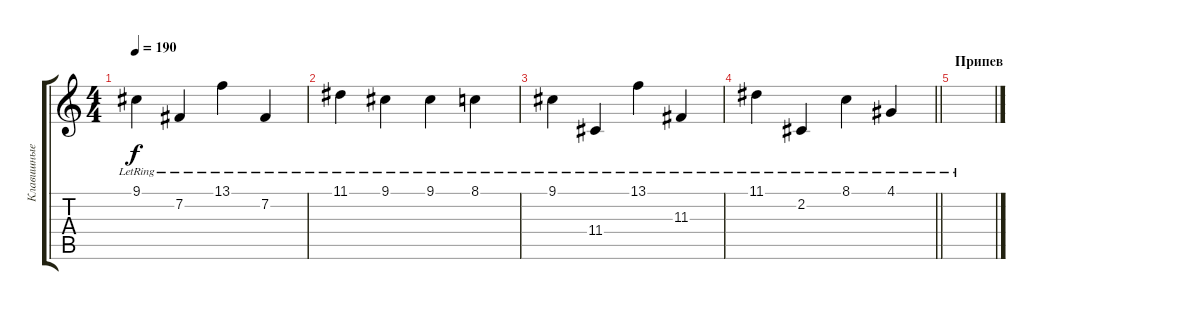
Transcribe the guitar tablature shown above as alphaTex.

\track ("Клавишные" "Клавишные") {instrument brightacousticpiano}
\staff {score tabs}
\tuning (E4 B3 G3 D3 A2 E2) {hide}
\ts (4 4)
\tempo 190
\clef g2
\ks c
9.1{lr}.4{dy f} 7.2{lr}.4 13.1{lr}.4 7.2{lr}.4 |
11.1{lr}.4 9.1{lr}.4 9.1{lr}.4 8.1{lr}.4 |
9.1{lr}.4 11.4{lr}.4 13.1{lr}.4 11.3{lr}.4 |
\barLineRight lightlight
11.1{lr}.4 2.2{lr}.4 8.1{lr}.4 4.1{lr}.4 |
\section ("" "Припев")
